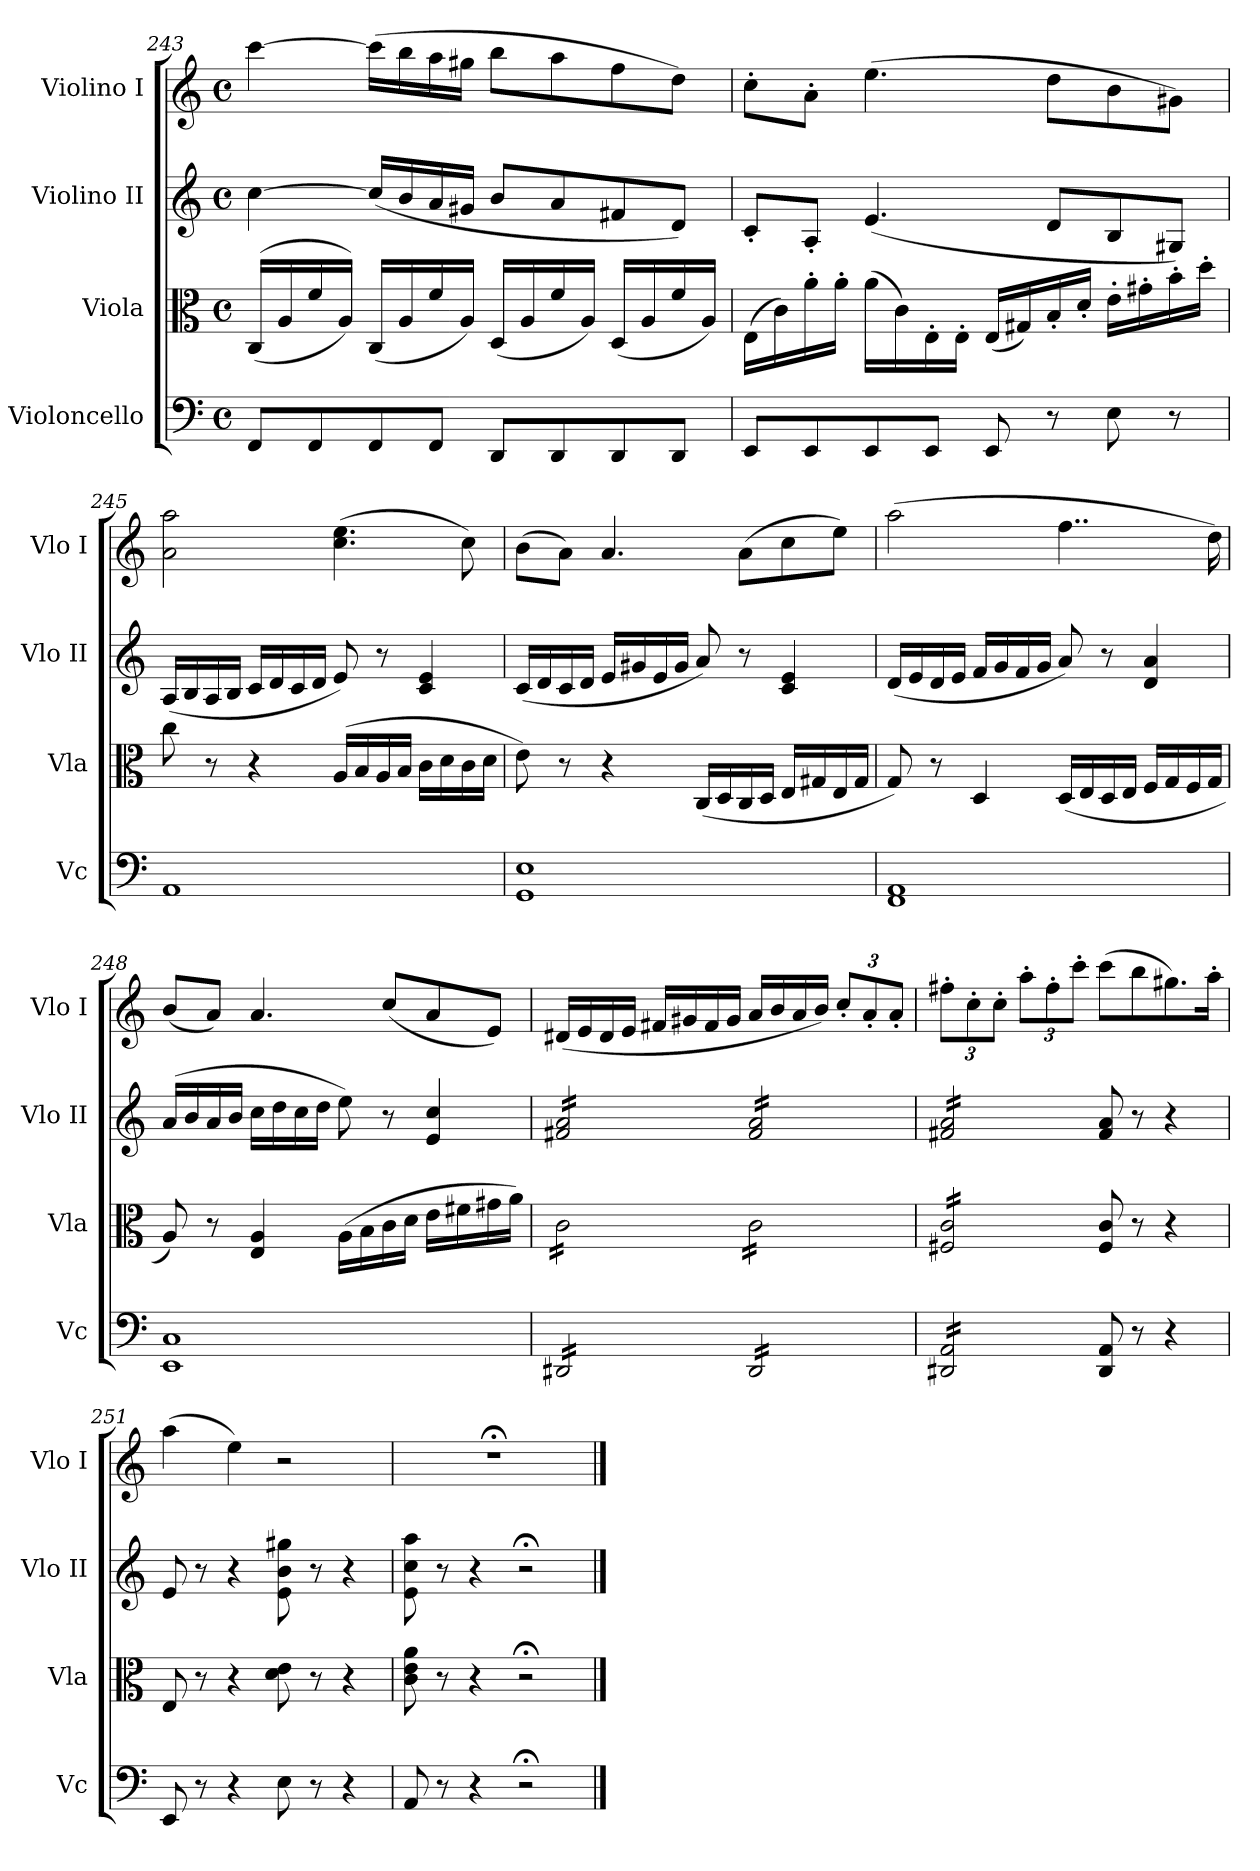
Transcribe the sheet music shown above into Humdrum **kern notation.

**kern	**kern	**kern	**kern
*part4	*part3	*part2	*part1
*staff4	*staff3	*staff2	*staff1
*I"Violoncello	*I"Viola	*I"Violino II	*I"Violino I
*I'Vc	*I'Vla	*I'Vlo II	*I'Vlo I
*clefF4	*clefC3	*clefG2	*clefG2
*k[]	*k[]	*k[]	*k[]
*M4/4	*M4/4	*M4/4	*M4/4
*met(c)	*met(c)	*met(c)	*met(c)
=243	=243	=243	=243
8FF/L	((16C/LL	[4cc\	[4ccc\
.	16A/	.	.
8FF/	16f/	.	.
.	16A/JJ))	.	.
8FF/	(16C/LL	(>16cc/LL]	(16ccc\LL]
.	16A/	16b/	16bb\
8FF/J	16f/	16a/	16aa\
.	16A/JJ)	16g#X/JJ	16gg#X\JJ
8DD/L	(16D/LL	8b/L	8bb\L
.	16A/	.	.
8DD/	16f/	8a/	8aa\
.	16A/JJ)	.	.
8DD/	(16D/LL	8f#X/	8ff\
.	16A/	.	.
8DD/J	16f/	8d/J)	8dd\J)
.	16A/JJ)	.	.
=244	=244	=244	=244
8EE/L	(16E\LL	8c'/L	8cc'\L
.	16c\)	.	.
8EE/	16a'\	8A'/J	8a'\J
.	16a'\JJ	.	.
8EE/	(16a\LL	(4.e/	(4.ee\
.	16c\)	.	.
8EE/J	16E'\	.	.
.	16E'\JJ	.	.
8EE/	(16E/LL	.	.
.	16G#X/)	.	.
8r	16B'/	8d/L	8dd\L
.	16d'/JJ	.	.
8E\	16e'\LL	8B/	8b\
.	16g#X'\	.	.
8r	16b'\	8G#X/J)	8g#X\J)
.	16dd'\JJ	.	.
!!LO:LB:g=z
=245	=245	=245	=245
1AA	8cc\	(16A/LL	2a\ 2aa\
.	.	16B/	.
.	8r	16A/	.
.	.	16B/JJ	.
.	4r	16c/LL	.
.	.	16d/	.
.	.	16c/	.
.	.	16d/JJ	.
.	(16A/LL	8e/)	(4.cc\ 4.ee\
.	16B/	.	.
.	16A/	8r	.
.	16B/JJ	.	.
.	16c\LL	4c/ 4e/	.
.	16d\	.	.
.	16c\	.	8cc\)
.	16d\JJ	.	.
=246	=246	=246	=246
1GG 1E	8e\)	(16c/LL	(8b\L
.	.	16d/	.
.	8r	16c/	8a\J)
.	.	16d/JJ	.
.	4r	16e/LL	4.a/
.	.	16g#X/	.
.	.	16e/	.
.	.	16g#/JJ	.
.	(16C/LL	8a/)	.
.	16D/	.	.
.	16C/	8r	(8a\L
.	16D/JJ	.	.
.	16E/LL	4c/ 4e/	8cc\
.	16G#X/	.	.
.	16E/	.	8ee\J)
.	16G#/JJ	.	.
=247	=247	=247	=247
1FF 1AA	8G/)	(16d/LL	(2aa\
.	.	16e/	.
.	8r	16d/	.
.	.	16e/JJ	.
.	4D/	16f/LL	.
.	.	16g/	.
.	.	16f/	.
.	.	16g/JJ	.
.	(16D/LL	8a/)	4..ff\
.	16E/	.	.
.	16D/	8r	.
.	16E/JJ	.	.
.	16F/LL	4d/ 4a/	.
.	16G/	.	.
.	16F/	.	.
.	16G/JJ	.	16dd\)
!!LO:LB:g=z
=248	=248	=248	=248
1EE 1C	8A/)	(16a/LL	(8b/L
.	.	16b/	.
.	8r	16a/	8a/J)
.	.	16b/JJ	.
.	4E/ 4A/	16cc\LL	4.a/
.	.	16dd\	.
.	.	16cc\	.
.	.	16dd\JJ	.
.	(16A\LL	8ee\)	.
.	16B\	.	.
.	16c\	8r	(8cc/L
.	16d\JJ	.	.
.	16e\LL	4e/ 4cc/	8a/
.	16f#X\	.	.
.	16g#X\	.	8e/J)
.	16a\JJ)	.	.
=249	=249	=249	=249
*tremolo	*	*	*
*	*tremolo	*	*
*	*	*tremolo	*
16DD#X/LL	16c\LL	16f#X/ 16a/LL	(16d#X/LL
16DD#X/	16c\	16f#X/ 16a/	16e/
16DD#X/	16c\	16f#X/ 16a/	16d#/
16DD#X/	16c\	16f#X/ 16a/	16e/JJ
16DD#X/	16c\	16f#X/ 16a/	16f#X/LL
16DD#X/	16c\	16f#X/ 16a/	16g#X/
16DD#X/	16c\	16f#X/ 16a/	16f#/
16DD#X/JJ	16c\JJ	16f#X/ 16a/JJ	16g#/JJ
16DD#/LL	16c\LL	16f#/ 16a/LL	16a/LL
16DD#/	16c\	16f#/ 16a/	16b/
16DD#/	16c\	16f#/ 16a/	16a/
16DD#/	16c\	16f#/ 16a/	16b/JJ)
*	*	*	*Xbrackettup
16DD#/	16c\	16f#/ 16a/	12cc'/L
16DD#/	16c\	16f#/ 16a/	.
.	.	.	12a'/
16DD#/	16c\	16f#/ 16a/	.
.	.	.	12a'/J
16DD#/JJ	16c\JJ	16f#/ 16a/JJ	.
=250	=250	=250	=250
16DD#X/ 16AA/LL	16F#X/ 16c/LL	16f#X/ 16a/LL	12ff#X'\L
16DD#X/ 16AA/	16F#X/ 16c/	16f#X/ 16a/	.
.	.	.	12cc'\
16DD#X/ 16AA/	16F#X/ 16c/	16f#X/ 16a/	.
.	.	.	12cc'\J
16DD#X/ 16AA/	16F#X/ 16c/	16f#X/ 16a/	.
16DD#X/ 16AA/	16F#X/ 16c/	16f#X/ 16a/	12aa'\L
16DD#X/ 16AA/	16F#X/ 16c/	16f#X/ 16a/	.
.	.	.	12ff#'\
16DD#X/ 16AA/	16F#X/ 16c/	16f#X/ 16a/	.
.	.	.	12ccc'\J
16DD#X/ 16AA/JJ	16F#X/ 16c/JJ	16f#X/ 16a/JJ	.
*	*	*Xtremolo	*
*	*Xtremolo	*	*
*Xtremolo	*	*	*
8DD#/ 8AA/	8F#/ 8c/	8f#/ 8a/	(8ccc\L
8r	8r	8r	8bb\
4r	4r	4r	8.gg#X\)
.	.	.	16aa'\Jk
=251	=251	=251	=251
8EE/	8E/	8e/	(4aa\
8r	8r	8r	.
4r	4r	4r	4ee\)
8E\	8d\ 8e\	8e\ 8b\ 8gg#X\	2r
8r	8r	8r	.
4r	4r	4r	.
=252	=252	=252	=252
8AA/	8c\ 8e\ 8a\	8e\ 8cc\ 8aa\	1r;<
8r	8r	8r	.
4r	4r	4r	.
2r;<	2r;<	2r;<	.
==	==	==	==
*-	*-	*-	*-
